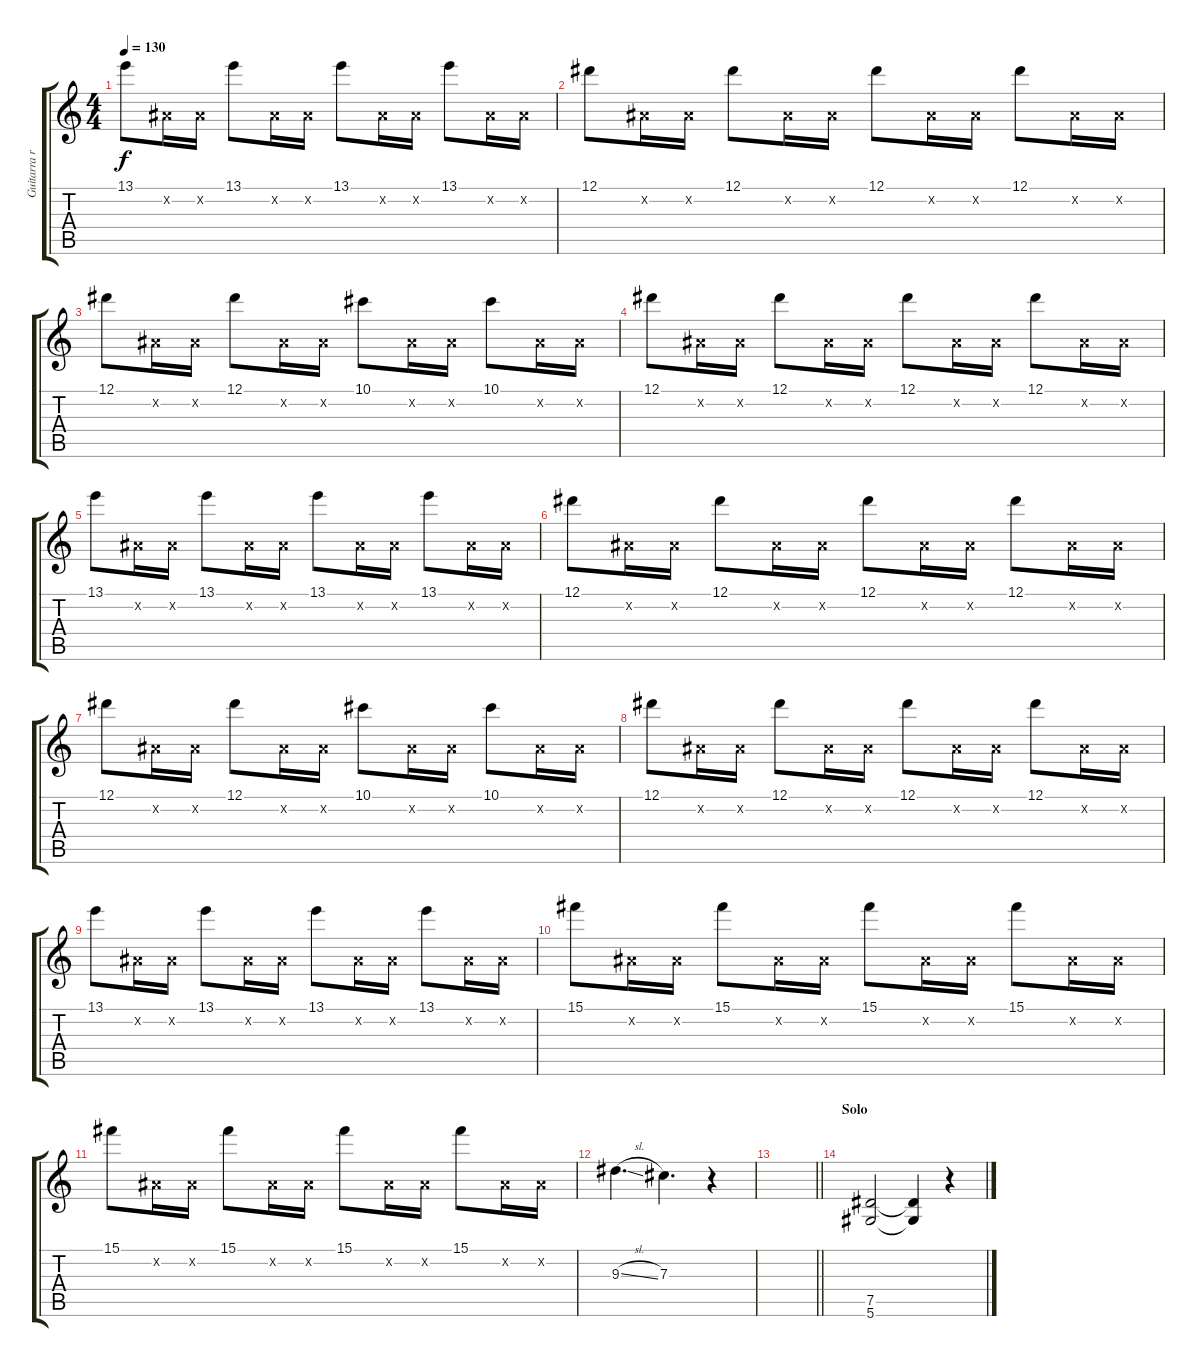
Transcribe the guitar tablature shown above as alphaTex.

\track ("Guitarra ritm. 2 (W. Giardino)" "Guitarra r") {instrument distortionguitar}
\staff {score tabs}
\tuning (Eb4 Bb3 Gb3 Db3 Ab2 Eb2) {hide}
\ts (4 4)
\tempo 130
\clef g2
\ks c
13.1.8{dy f} 0.2{x}.16 0.2{x}.16 13.1.8 0.2{x}.16 0.2{x}.16 13.1.8 0.2{x}.16 0.2{x}.16 13.1.8 0.2{x}.16 0.2{x}.16 |
12.1.8 0.2{x}.16 0.2{x}.16 12.1.8 0.2{x}.16 0.2{x}.16 12.1.8 0.2{x}.16 0.2{x}.16 12.1.8 0.2{x}.16 0.2{x}.16 |
12.1.8 0.2{x}.16 0.2{x}.16 12.1.8 0.2{x}.16 0.2{x}.16 10.1.8 0.2{x}.16 0.2{x}.16 10.1.8 0.2{x}.16 0.2{x}.16 |
12.1.8 0.2{x}.16 0.2{x}.16 12.1.8 0.2{x}.16 0.2{x}.16 12.1.8 0.2{x}.16 0.2{x}.16 12.1.8 0.2{x}.16 0.2{x}.16 |
13.1.8 0.2{x}.16 0.2{x}.16 13.1.8 0.2{x}.16 0.2{x}.16 13.1.8 0.2{x}.16 0.2{x}.16 13.1.8 0.2{x}.16 0.2{x}.16 |
12.1.8 0.2{x}.16 0.2{x}.16 12.1.8 0.2{x}.16 0.2{x}.16 12.1.8 0.2{x}.16 0.2{x}.16 12.1.8 0.2{x}.16 0.2{x}.16 |
12.1.8 0.2{x}.16 0.2{x}.16 12.1.8 0.2{x}.16 0.2{x}.16 10.1.8 0.2{x}.16 0.2{x}.16 10.1.8 0.2{x}.16 0.2{x}.16 |
12.1.8 0.2{x}.16 0.2{x}.16 12.1.8 0.2{x}.16 0.2{x}.16 12.1.8 0.2{x}.16 0.2{x}.16 12.1.8 0.2{x}.16 0.2{x}.16 |
13.1.8 0.2{x}.16 0.2{x}.16 13.1.8 0.2{x}.16 0.2{x}.16 13.1.8 0.2{x}.16 0.2{x}.16 13.1.8 0.2{x}.16 0.2{x}.16 |
15.1.8 0.2{x}.16 0.2{x}.16 15.1.8 0.2{x}.16 0.2{x}.16 15.1.8 0.2{x}.16 0.2{x}.16 15.1.8 0.2{x}.16 0.2{x}.16 |
15.1.8 0.2{x}.16 0.2{x}.16 15.1.8 0.2{x}.16 0.2{x}.16 15.1.8 0.2{x}.16 0.2{x}.16 15.1.8 0.2{x}.16 0.2{x}.16 |
9.3{sl}.4{d} 7.3.4{d} r.4 |
\barLineRight lightlight
|
\section ("" "Solo")
(7.5 5.6).2{volume 11} (7.5{t} 5.6{t}).4 r.4
